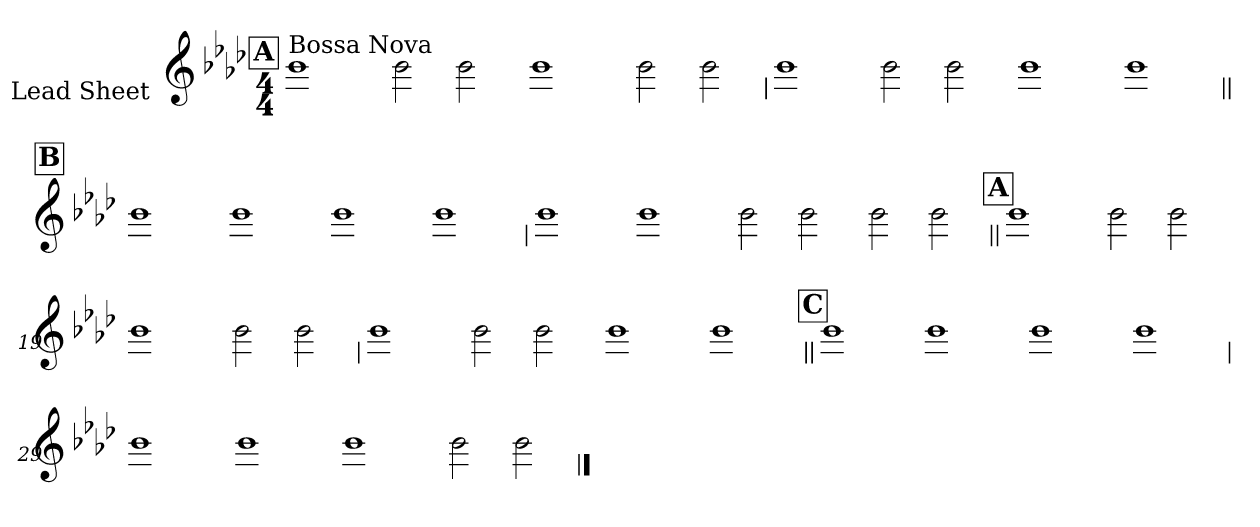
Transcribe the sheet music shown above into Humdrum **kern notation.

**kern
*part1
*staff1
*I"Lead Sheet
*stria0
*clefG2
*k[b-e-a-d-]
*A-:
*M4/4
!!LO:REH:place=s1:a:t=A
=1||
!LO:TX:a:t=Bossa Nova
1b-
=2-
2b-
2b-
=3-
1b-
=4-
2b-
2b-
!!LO:LB:g=z
=5
1b-
=6-
2b-
2b-
=7-
1b-
=8-
1b-
!!LO:LB:g=z
!!LO:REH:place=s1:a:t=B
=9||
1b-
=10-
1b-
=11-
1b-
=12-
1b-
!!LO:LB:g=z
=13
1b-
=14-
1b-
=15-
2b-
2b-
=16-
2b-
2b-
!!LO:LB:g=z
!!LO:REH:place=s1:a:t=A
=17||
1b-
=18-
2b-
2b-
=19-
1b-
=20-
2b-
2b-
!!LO:LB:g=z
=21
1b-
=22-
2b-
2b-
=23-
1b-
=24-
1b-
!!LO:LB:g=z
!!LO:REH:place=s1:a:t=C
=25||
1b-
=26-
1b-
=27-
1b-
=28-
1b-
!!LO:LB:g=z
=29
1b-
=30-
1b-
=31-
1b-
=32-
2b-
2b-
==
*-
